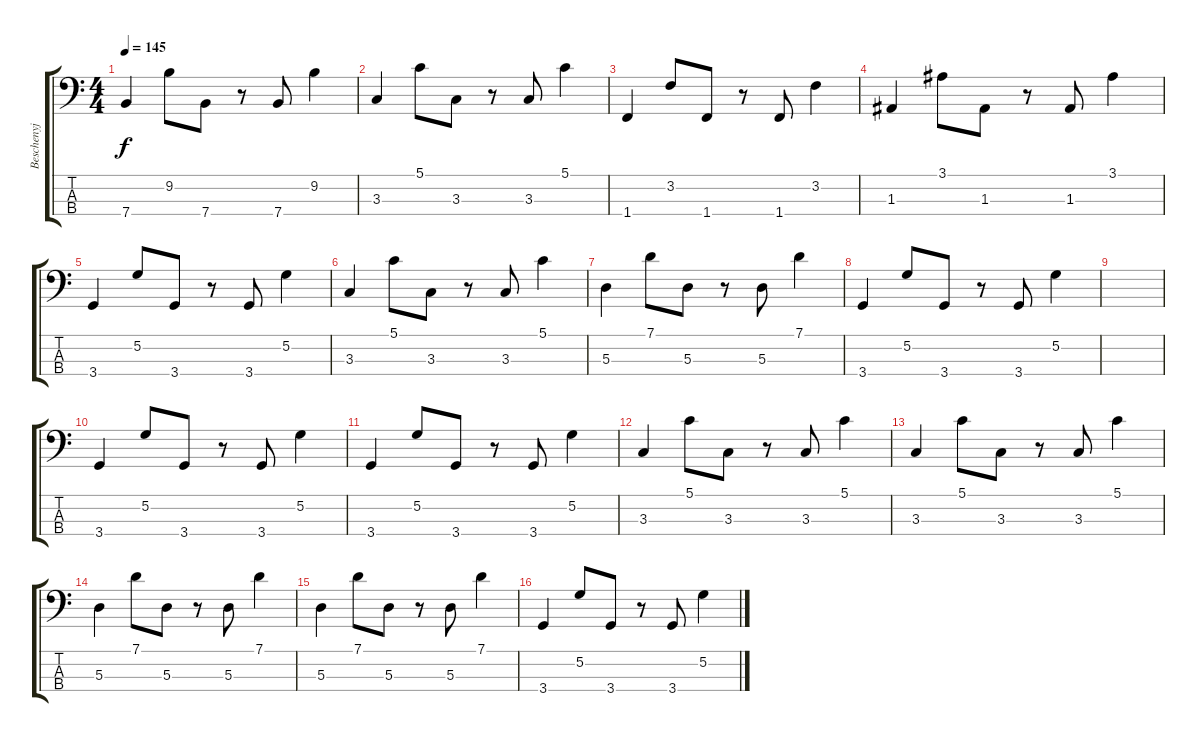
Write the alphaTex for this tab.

\track ("Beschenyj bass" "Beschenyj ") {instrument electricbassfinger}
\staff {score tabs}
\tuning (G2 D2 A1 E1) {hide}
\ts (4 4)
\tempo 145
\clef f4
\ks c
7.4.4{dy f} 9.2.8 7.4.8 r.8 7.4.8 9.2.4 |
3.3.4 5.1.8 3.3.8 r.8 3.3.8 5.1.4 |
1.4.4 3.2.8 1.4.8 r.8 1.4.8 3.2.4 |
1.3.4 3.1.8 1.3.8 r.8 1.3.8 3.1.4 |
3.4.4 5.2.8 3.4.8 r.8 3.4.8 5.2.4 |
3.3.4 5.1.8 3.3.8 r.8 3.3.8 5.1.4 |
5.3.4 7.1.8 5.3.8 r.8 5.3.8 7.1.4 |
3.4.4 5.2.8 3.4.8 r.8 3.4.8 5.2.4 |
|
3.4.4 5.2.8 3.4.8 r.8 3.4.8 5.2.4 |
3.4.4 5.2.8 3.4.8 r.8 3.4.8 5.2.4 |
3.3.4 5.1.8 3.3.8 r.8 3.3.8 5.1.4 |
3.3.4 5.1.8 3.3.8 r.8 3.3.8 5.1.4 |
5.3.4 7.1.8 5.3.8 r.8 5.3.8 7.1.4 |
5.3.4 7.1.8 5.3.8 r.8 5.3.8 7.1.4 |
3.4.4 5.2.8 3.4.8 r.8 3.4.8 5.2.4
